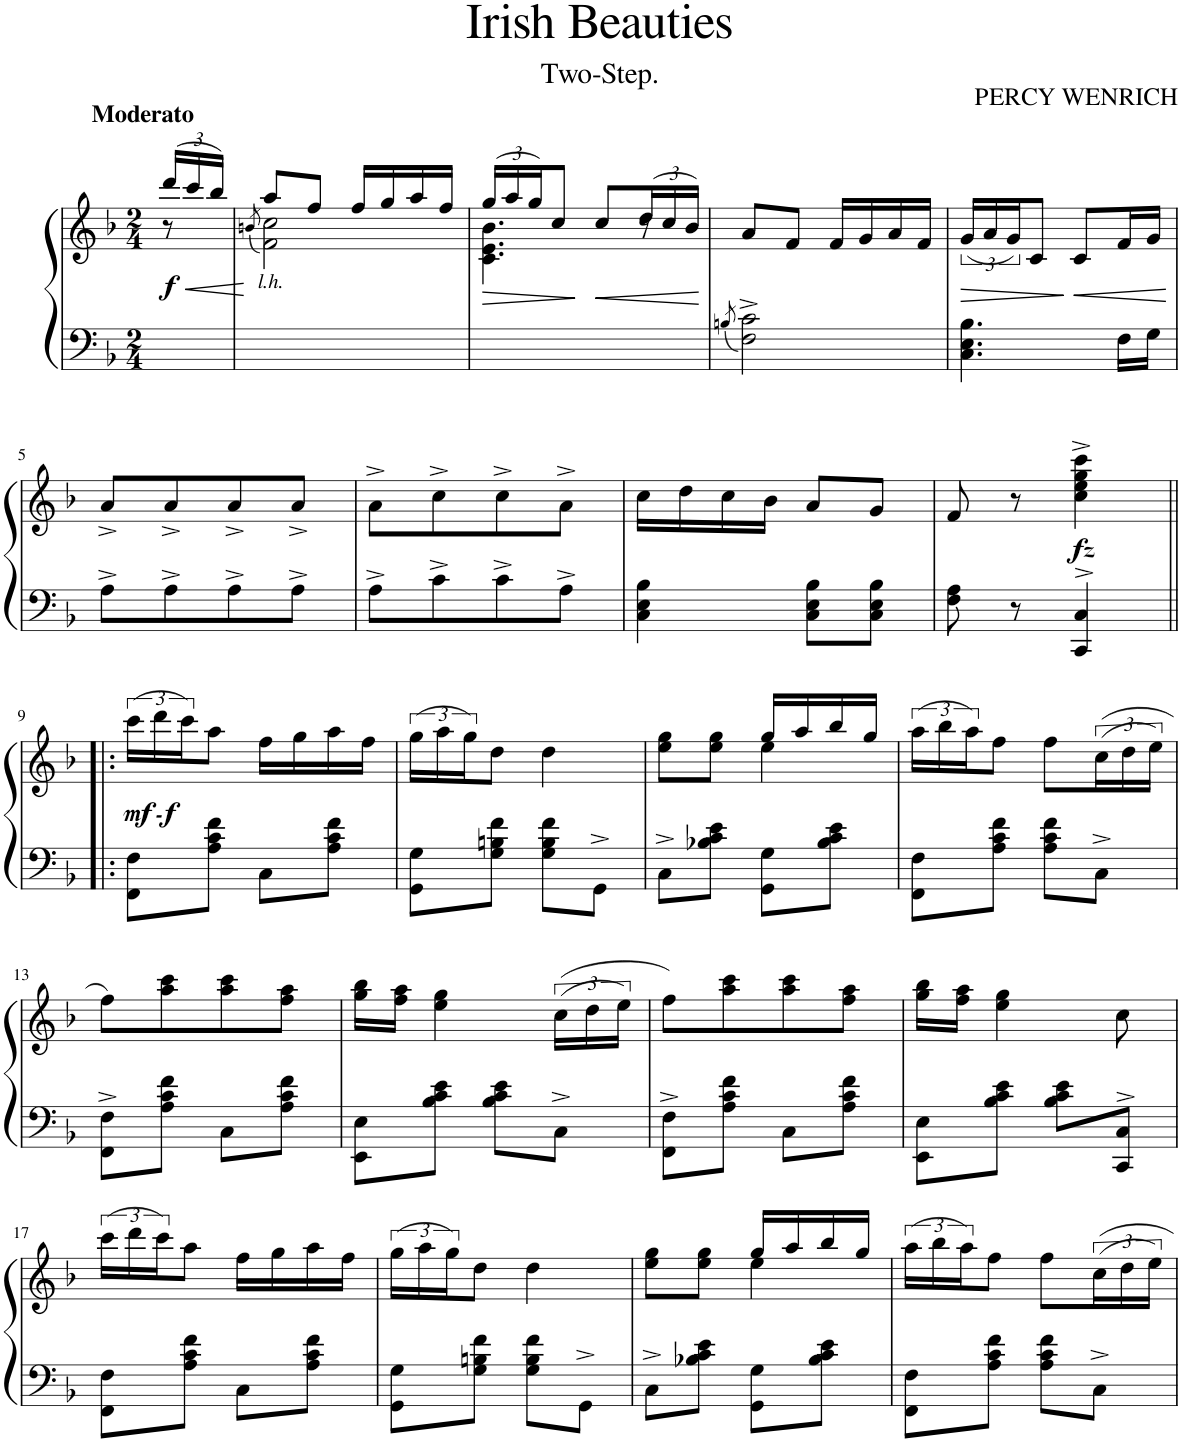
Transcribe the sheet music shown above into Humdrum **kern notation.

**kern	**kern	**dynam
*part1	*part1	*part1
*staff2	*staff1	*staff1/2
*I"Piano	*	*
*I'Pno.	*	*
*clefF4	*clefG2	*
*k[b-]	*k[b-]	*
*M2/4	*M2/4	*
*	*Xbrackettup	*
=	=	=
!	!LO:TX:a:B:t=Moderato	!
!	!	!LO:HP:b
!	!	!LO:DY:n=1:b
8r	(>24ddd/LL	< f
.	24ccc/	.
.	24bb-/JJ)	.
.	.	[
=1	=1	=1
*	*^	*
.	.	(8qbn/	.
!LO:TX:a:i:t=l.h.	!	!	!
2ryy	8aa/L	2f\ 2cc\)	.
.	8ff/J	.	.
.	16ff/LL	.	.
.	16gg/	.	.
.	16aa/	.	.
.	16ff/JJ	.	.
=2	=2	=2	=2
!	!	!	!LO:HP:b
4.ryy	(>24gg/LL	4.c\ 4.e\ 4.b-\	>
.	24aa/	.	.
.	24gg/J)	.	.
.	8cc/J	.	.
!	!	!	!LO:HP:n=1:b
.	8cc/L	.	] <
8r	(>24dd/L	8ryy	.
.	24cc/	.	.
.	24b-/JJ)	.	.
*	*v	*v	*
.	.	[
=3	=3	=3
8qBn/	.	.
2F\^ 2c\^	8a/L	.
.	8f/J	.
.	16f/LL	.
.	16g/	.
.	16a/	.
.	16f/JJ	.
=4	=4	=4
*	*brackettup	*
!	!	!LO:HP:b
4.C\ 4.E\ 4.B-\	(24g/LL	>
.	24a/	.
.	24g/J)	.
.	8c/J	.
!	!	!LO:HP:n=1:b
.	8c/L	] <
16F\LL	16f/L	.
16G\JJ	16g/JJ	.
.	.	[
!!LO:LB:g=z
=5	=5	=5
8A^\L	8a^/L	.
8A^\	8a^/	.
8A^\	8a^/	.
8A^\J	8a^/J	.
=6	=6	=6
8A^\L	8a^\L	.
8c^\	8cc^\	.
8c^\	8cc^\	.
8A^\J	8a^\J	.
=7	=7	=7
4C\ 4E\ 4B-\	16cc\LL	.
.	16dd\	.
.	16cc\	.
.	16b-\JJ	.
8C\ 8E\ 8B-\L	8a/L	.
8C\ 8E\ 8B-\J	8g/J	.
=8	=8	=8
8F\ 8A\	8f/	.
8r	8r	.
!	!	!LO:DY:b
4CC/^> 4C/^>	4cc\^ 4ee\^ 4gg\^ 4ccc\^	fz
!!LO:LB:g=z
=9!|:	=9!|:	=9!|:
!	!	!LO:DY:b
!	!	!LO:DY:n=1:b
!	!	!LO:DY:n=2:b
8FF\ 8F\L	(24ccc\LL	mf other-dynamics f
.	24ddd\	.
.	24ccc\J)	.
8A\ 8c\ 8f\J	8aa\J	.
8C\L	16ff\LL	.
.	16gg\	.
8A\ 8c\ 8f\J	16aa\	.
.	16ff\JJ	.
=10	=10	=10
8GG\ 8G\L	(24gg\LL	.
.	24aa\	.
.	24gg\J)	.
8G\ 8Bn\ 8f\J	8dd\J	.
8G\ 8B\ 8f\L	4dd\	.
8GG^\J	.	.
=11	=11	=11
*	*^	*
8C^\L	8ee\ 8gg\L	4ryy	.
8B-X\ 8c\ 8e\J	8ee\ 8gg\J	.	.
8GG\ 8G\L	16gg/LL	4ee\	.
.	16aa/	.	.
8B-\ 8c\ 8e\J	16bb-/	.	.
.	16gg/JJ	.	.
*	*v	*v	*
=12	=12	=12
8FF\ 8F\L	(24aa\LL	.
.	24bb-\	.
.	24aa\J)	.
8A\ 8c\ 8f\J	8ff\J	.
8A\ 8c\ 8f\L	8ff\L	.
8C^\J	((24cc\L	.
.	24dd\	.
.	24ee\JJ)	.
!!LO:LB:g=z
=13	=13	=13
8FF\^ 8F\^L	8ff\L)	.
8A\ 8c\ 8f\J	8aa\ 8ccc\	.
8C\L	8aa\ 8ccc\	.
8A\ 8c\ 8f\J	8ff\ 8aa\J	.
=14	=14	=14
8EE\ 8E\L	16gg\ 16bb-\LL	.
.	16ff\ 16aa\JJ	.
8B-\ 8c\ 8e\J	4ee\ 4gg\	.
8B-\ 8c\ 8e\L	.	.
8C^\J	((24cc\LL	.
.	24dd\	.
.	24ee\JJ)	.
=15	=15	=15
8FF\^ 8F\^L	8ff\L)	.
8A\ 8c\ 8f\J	8aa\ 8ccc\	.
8C\L	8aa\ 8ccc\	.
8A\ 8c\ 8f\J	8ff\ 8aa\J	.
=16	=16	=16
8EE\ 8E\L	16gg\ 16bb-\LL	.
.	16ff\ 16aa\JJ	.
8B-\ 8c\ 8e\J	4ee\ 4gg\	.
8B-\ 8c\ 8e\L	.	.
8CC/^> 8C/^>J	8cc\	.
!!LO:LB:g=z
=17	=17	=17
8FF\ 8F\L	(24ccc\LL	.
.	24ddd\	.
.	24ccc\J)	.
8A\ 8c\ 8f\J	8aa\J	.
8C\L	16ff\LL	.
.	16gg\	.
8A\ 8c\ 8f\J	16aa\	.
.	16ff\JJ	.
=18	=18	=18
8GG\ 8G\L	(24gg\LL	.
.	24aa\	.
.	24gg\J)	.
8G\ 8Bn\ 8f\J	8dd\J	.
8G\ 8B\ 8f\L	4dd\	.
8GG^\J	.	.
=19	=19	=19
*	*^	*
8C^\L	8ee\ 8gg\L	4ryy	.
8B-X\ 8c\ 8e\J	8ee\ 8gg\J	.	.
8GG\ 8G\L	16gg/LL	4ee\	.
.	16aa/	.	.
8B-\ 8c\ 8e\J	16bb-/	.	.
.	16gg/JJ	.	.
*	*v	*v	*
=20	=20	=20
8FF\ 8F\L	(24aa\LL	.
.	24bb-\	.
.	24aa\J)	.
8A\ 8c\ 8f\J	8ff\J	.
8A\ 8c\ 8f\L	8ff\L	.
8C^\J	(24cc\L	.
.	24dd\	.
.	24ee\JJ)	.
=	=	=
*-	*-	*-
